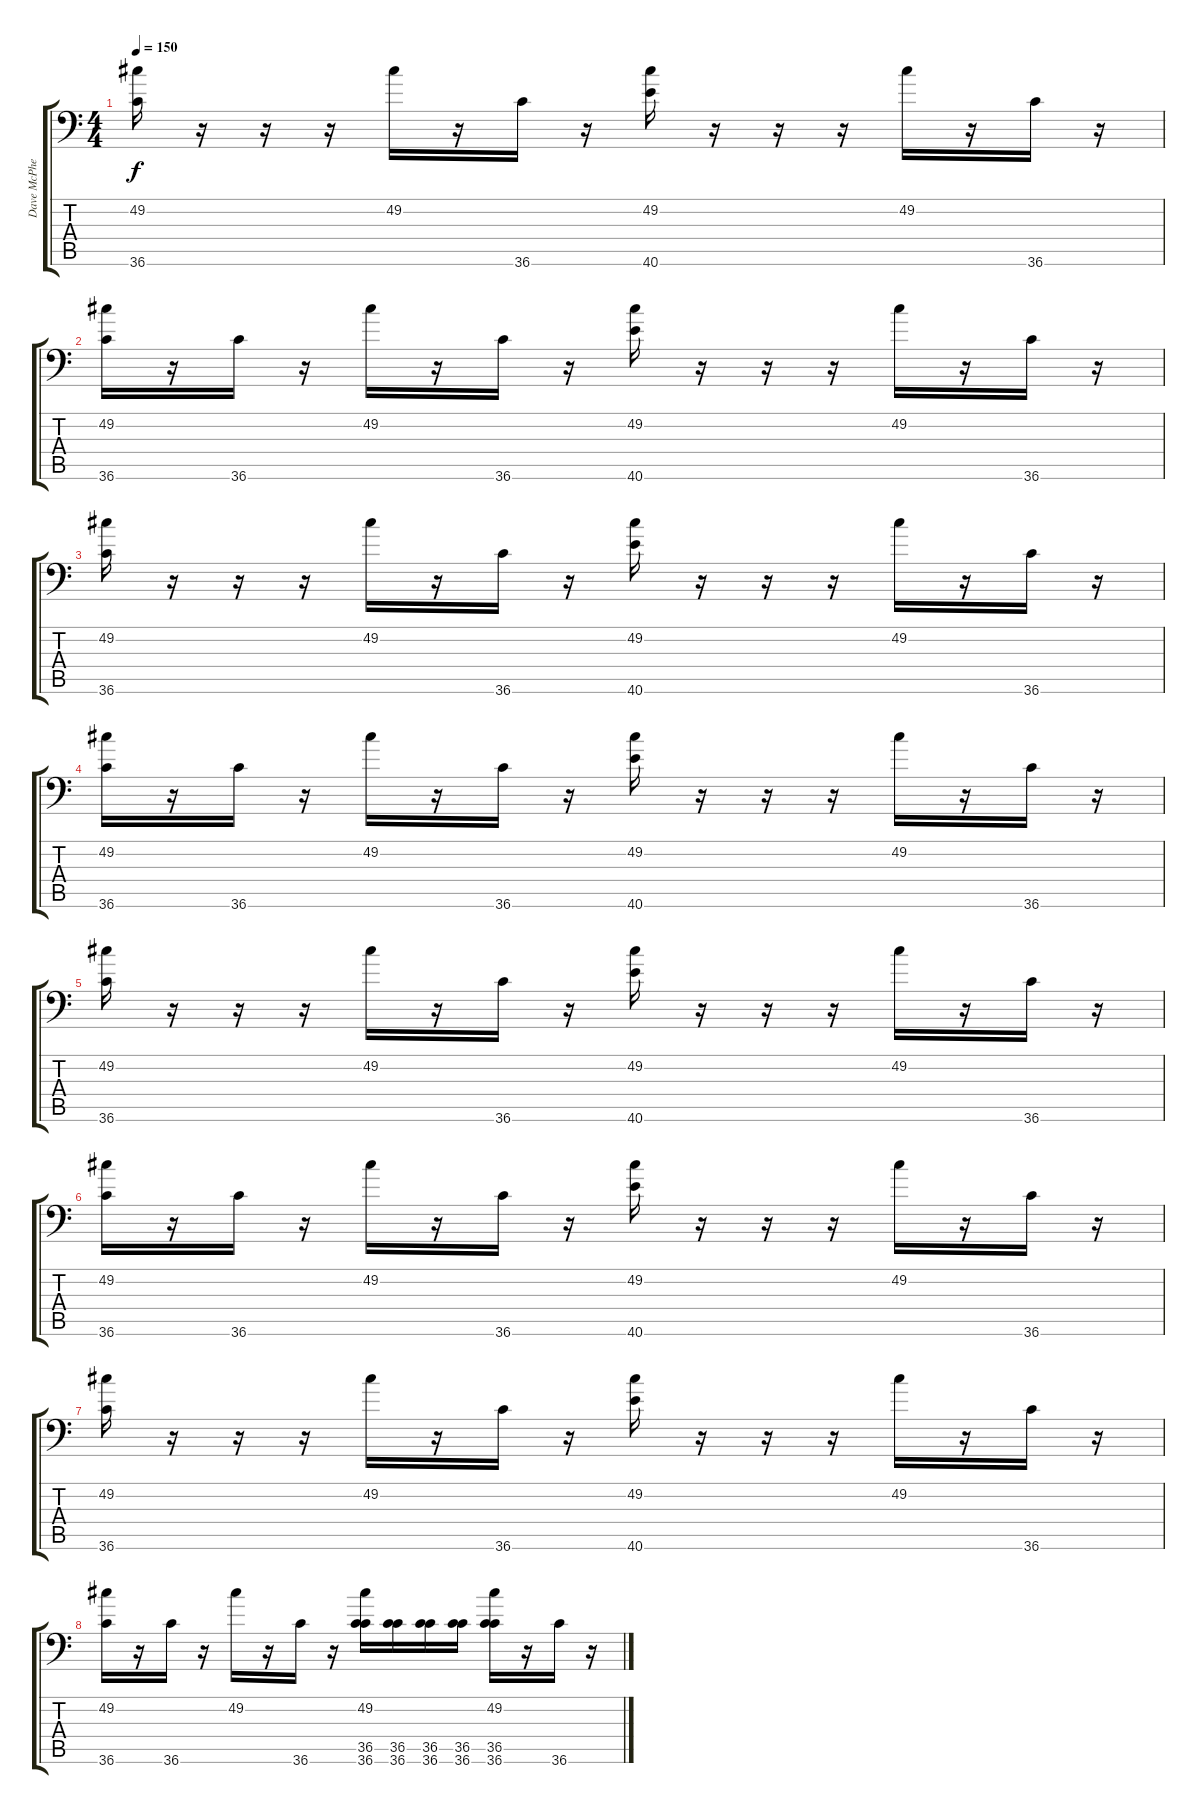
\track ("Dave McPherson (Drums)" "Dave McPhe") {instrument acousticgrandpiano}
\staff {score tabs}
\tuning (C-1 C-1 C-1 C-1 C-1 C-1) {hide}
\ts (4 4)
\tempo 150
\clef f4
\ks c
(49.2 36.6).16{dy f} r.16 r.16 r.16 49.2.16 r.16 36.6.16 r.16 (49.2 40.6).16 r.16 r.16 r.16 49.2.16 r.16 36.6.16 r.16 |
(49.2 36.6).16 r.16 36.6.16 r.16 49.2.16 r.16 36.6.16 r.16 (49.2 40.6).16 r.16 r.16 r.16 49.2.16 r.16 36.6.16 r.16 |
(49.2 36.6).16 r.16 r.16 r.16 49.2.16 r.16 36.6.16 r.16 (49.2 40.6).16 r.16 r.16 r.16 49.2.16 r.16 36.6.16 r.16 |
(49.2 36.6).16 r.16 36.6.16 r.16 49.2.16 r.16 36.6.16 r.16 (49.2 40.6).16 r.16 r.16 r.16 49.2.16 r.16 36.6.16 r.16 |
(49.2 36.6).16 r.16 r.16 r.16 49.2.16 r.16 36.6.16 r.16 (49.2 40.6).16 r.16 r.16 r.16 49.2.16 r.16 36.6.16 r.16 |
(49.2 36.6).16 r.16 36.6.16 r.16 49.2.16 r.16 36.6.16 r.16 (49.2 40.6).16 r.16 r.16 r.16 49.2.16 r.16 36.6.16 r.16 |
(49.2 36.6).16 r.16 r.16 r.16 49.2.16 r.16 36.6.16 r.16 (49.2 40.6).16 r.16 r.16 r.16 49.2.16 r.16 36.6.16 r.16 |
(49.2 36.6).16 r.16 36.6.16 r.16 49.2.16 r.16 36.6.16 r.16 (49.2 36.5 36.6).16 (36.5 36.6).16 (36.5 36.6).16 (36.5 36.6).16 (49.2 36.5 36.6).16 r.16 36.6.16 r.16
